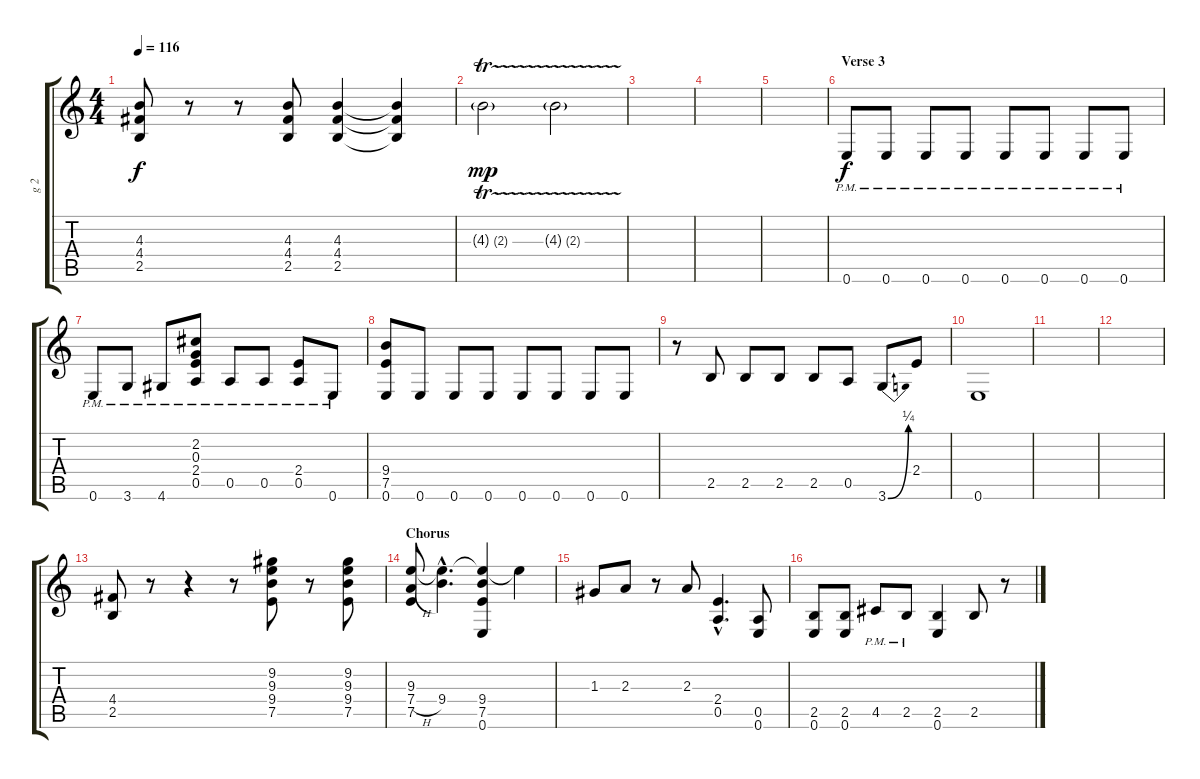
\track ("g 2" "g 2") {instrument electricguitarclean}
\staff {score tabs}
\tuning (E4 B3 G3 D3 A2 E2) {hide}
\ts (4 4)
\tempo 116
\clef g2
\ks c
(4.3 4.4 2.5).8{dy f} r.8 r.8 (4.3 4.4 2.5).8 (4.3 4.4 2.5).4 (4.3{t} 4.4{t} 2.5{t}).4 |
4.3{tr (2 16) g}.2{dy mp} 4.3{tr (2 16) g}.2 |
|
|
|
\section ("" "Verse 3")
0.6{pm}.8{dy f} 0.6{pm}.8 0.6{pm}.8 0.6{pm}.8 0.6{pm}.8 0.6{pm}.8 0.6{pm}.8 0.6{pm}.8 |
0.6{pm}.8 3.6{pm}.8 4.6{pm}.8 (2.2{pm} 0.3{pm} 2.4{pm} 0.5{pm}).8 0.5{pm}.8 0.5{pm}.8 (2.4{pm} 0.5{pm}).8 0.6{pm}.8 |
(9.4 7.5 0.6).8 0.6.8 0.6.8 0.6.8 0.6.8 0.6.8 0.6.8 0.6.8 |
r.8 2.5.8 2.5.8 2.5.8 2.5.8 0.5.8 3.6{be (bend 0 0 60 1)}.8 2.4.8 |
0.6.1 |
|
|
(4.4 2.5).8 r.8 r.4 r.8 (9.2 9.3 9.4 7.5).8 r.8 (9.2 9.3 9.4 7.5).8 |
\section ("" "Chorus")
(9.3 7.4{h} 7.5).8 (9.3{hac t} 9.4{hac}).4{d} (9.3{t} 9.4 7.5 0.6).4 9.3{t}.4 |
1.3.8 2.3.8 r.8 2.3.8 (2.4{hac} 0.5{hac}).4{d} (0.5 0.6).8 |
(2.5 0.6).8 (2.5 0.6).8 4.5{pm}.8 2.5{pm}.8 (2.5 0.6).4 2.5.8 r.8
